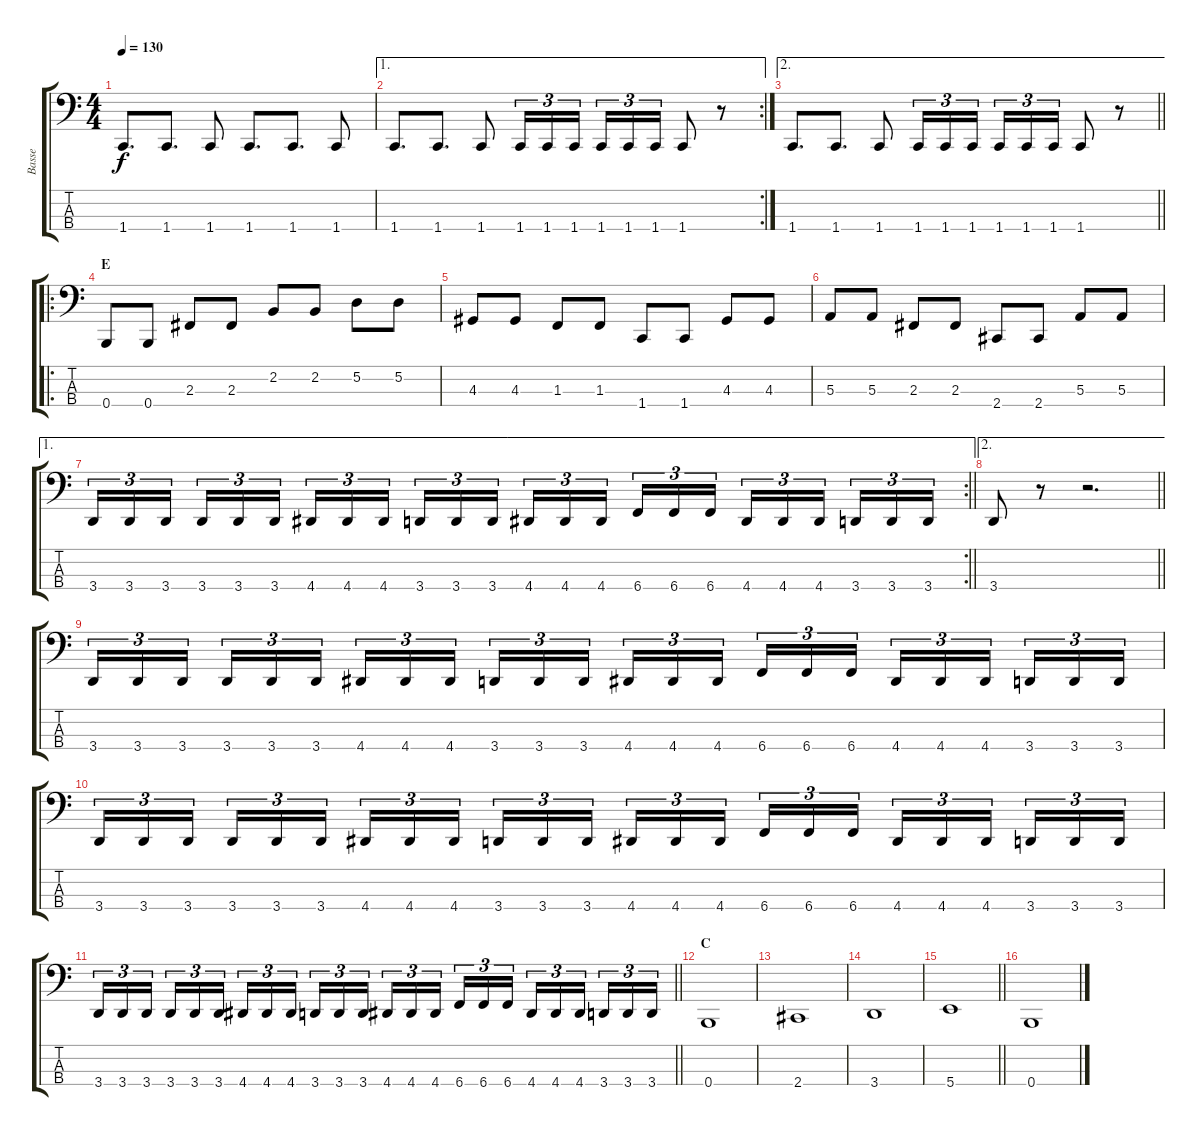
\track ("Basse" "Basse") {instrument electricbassfinger}
\staff {score tabs}
\tuning (D2 A1 E1 B0) {hide}
\ts (4 4)
\tempo 130
\clef f4
\ks c
1.4.8{d dy f} 1.4.8{d} 1.4.8 1.4.8{d} 1.4.8{d} 1.4.8 |
\ae 1
\rc 2
1.4.8{d} 1.4.8{d} 1.4.8 1.4.16{tu (3 2)} 1.4.16{tu (3 2)} 1.4.16{tu (3 2) beam splitsecondary} 1.4.16{tu (3 2)} 1.4.16{tu (3 2)} 1.4.16{tu (3 2)} 1.4.8 r.8 |
\ae 2
\barLineRight lightlight
1.4.8{d} 1.4.8{d} 1.4.8 1.4.16{tu (3 2)} 1.4.16{tu (3 2)} 1.4.16{tu (3 2) beam splitsecondary} 1.4.16{tu (3 2)} 1.4.16{tu (3 2)} 1.4.16{tu (3 2)} 1.4.8 r.8 |
\ro
\section ("" "E")
0.4.8 0.4.8 2.3.8 2.3.8 2.2.8 2.2.8 5.2.8 5.2.8 |
4.3.8 4.3.8 1.3.8 1.3.8 1.4.8 1.4.8 4.3.8 4.3.8 |
5.3.8 5.3.8 2.3.8 2.3.8 2.4.8 2.4.8 5.3.8 5.3.8 |
\ae 1
\rc 2
\barLineRight lightlight
3.4.16{tu (3 2)} 3.4.16{tu (3 2)} 3.4.16{tu (3 2) beam splitsecondary} 3.4.16{tu (3 2)} 3.4.16{tu (3 2)} 3.4.16{tu (3 2)} 4.4.16{tu (3 2)} 4.4.16{tu (3 2)} 4.4.16{tu (3 2) beam splitsecondary} 3.4.16{tu (3 2)} 3.4.16{tu (3 2)} 3.4.16{tu (3 2)} 4.4.16{tu (3 2)} 4.4.16{tu (3 2)} 4.4.16{tu (3 2) beam splitsecondary} 6.4.16{tu (3 2)} 6.4.16{tu (3 2)} 6.4.16{tu (3 2)} 4.4.16{tu (3 2)} 4.4.16{tu (3 2)} 4.4.16{tu (3 2) beam splitsecondary} 3.4.16{tu (3 2)} 3.4.16{tu (3 2)} 3.4.16{tu (3 2)} |
\ae 2
\barLineRight lightlight
3.4.8 r.8 r.2{d} |
3.4.16{tu (3 2)} 3.4.16{tu (3 2)} 3.4.16{tu (3 2) beam splitsecondary} 3.4.16{tu (3 2)} 3.4.16{tu (3 2)} 3.4.16{tu (3 2)} 4.4.16{tu (3 2)} 4.4.16{tu (3 2)} 4.4.16{tu (3 2) beam splitsecondary} 3.4.16{tu (3 2)} 3.4.16{tu (3 2)} 3.4.16{tu (3 2)} 4.4.16{tu (3 2)} 4.4.16{tu (3 2)} 4.4.16{tu (3 2) beam splitsecondary} 6.4.16{tu (3 2)} 6.4.16{tu (3 2)} 6.4.16{tu (3 2)} 4.4.16{tu (3 2)} 4.4.16{tu (3 2)} 4.4.16{tu (3 2) beam splitsecondary} 3.4.16{tu (3 2)} 3.4.16{tu (3 2)} 3.4.16{tu (3 2)} |
3.4.16{tu (3 2)} 3.4.16{tu (3 2)} 3.4.16{tu (3 2) beam splitsecondary} 3.4.16{tu (3 2)} 3.4.16{tu (3 2)} 3.4.16{tu (3 2)} 4.4.16{tu (3 2)} 4.4.16{tu (3 2)} 4.4.16{tu (3 2) beam splitsecondary} 3.4.16{tu (3 2)} 3.4.16{tu (3 2)} 3.4.16{tu (3 2)} 4.4.16{tu (3 2)} 4.4.16{tu (3 2)} 4.4.16{tu (3 2) beam splitsecondary} 6.4.16{tu (3 2)} 6.4.16{tu (3 2)} 6.4.16{tu (3 2)} 4.4.16{tu (3 2)} 4.4.16{tu (3 2)} 4.4.16{tu (3 2) beam splitsecondary} 3.4.16{tu (3 2)} 3.4.16{tu (3 2)} 3.4.16{tu (3 2)} |
\barLineRight lightlight
3.4.16{tu (3 2)} 3.4.16{tu (3 2)} 3.4.16{tu (3 2) beam splitsecondary} 3.4.16{tu (3 2)} 3.4.16{tu (3 2)} 3.4.16{tu (3 2)} 4.4.16{tu (3 2)} 4.4.16{tu (3 2)} 4.4.16{tu (3 2) beam splitsecondary} 3.4.16{tu (3 2)} 3.4.16{tu (3 2)} 3.4.16{tu (3 2)} 4.4.16{tu (3 2)} 4.4.16{tu (3 2)} 4.4.16{tu (3 2) beam splitsecondary} 6.4.16{tu (3 2)} 6.4.16{tu (3 2)} 6.4.16{tu (3 2)} 4.4.16{tu (3 2)} 4.4.16{tu (3 2)} 4.4.16{tu (3 2) beam splitsecondary} 3.4.16{tu (3 2)} 3.4.16{tu (3 2)} 3.4.16{tu (3 2)} |
\section ("" "C")
0.4.1 |
2.4.1 |
3.4.1 |
\barLineRight lightlight
5.4.1 |
0.4.1
